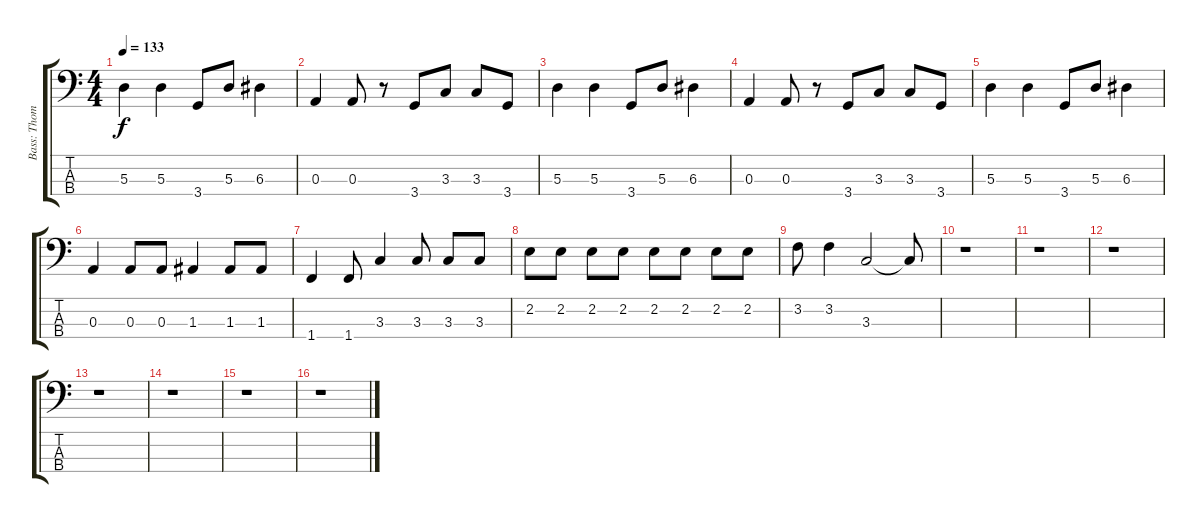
\track ("Bass: Thomas Stinson" "Bass: Thom") {instrument electricbasspick}
\staff {score tabs}
\tuning (G2 D2 A1 E1) {hide}
\ts (4 4)
\tempo 133
\clef f4
\ks c
5.3.4{dy f} 5.3.4 3.4.8 5.3.8 6.3.4 |
0.3.4 0.3.8 r.8 3.4.8 3.3.8 3.3.8 3.4.8 |
5.3.4 5.3.4 3.4.8 5.3.8 6.3.4 |
0.3.4 0.3.8 r.8 3.4.8 3.3.8 3.3.8 3.4.8 |
5.3.4 5.3.4 3.4.8 5.3.8 6.3.4 |
0.3.4 0.3.8 0.3.8 1.3.4 1.3.8 1.3.8 |
1.4.4 1.4.8 3.3.4 3.3.8 3.3.8 3.3.8 |
2.2.8 2.2.8 2.2.8 2.2.8 2.2.8 2.2.8 2.2.8 2.2.8 |
3.2.8 3.2.4 3.3.2 3.3{t}.8 |
r.1 |
r.1 |
r.1 |
r.1 |
r.1 |
r.1 |
r.1
